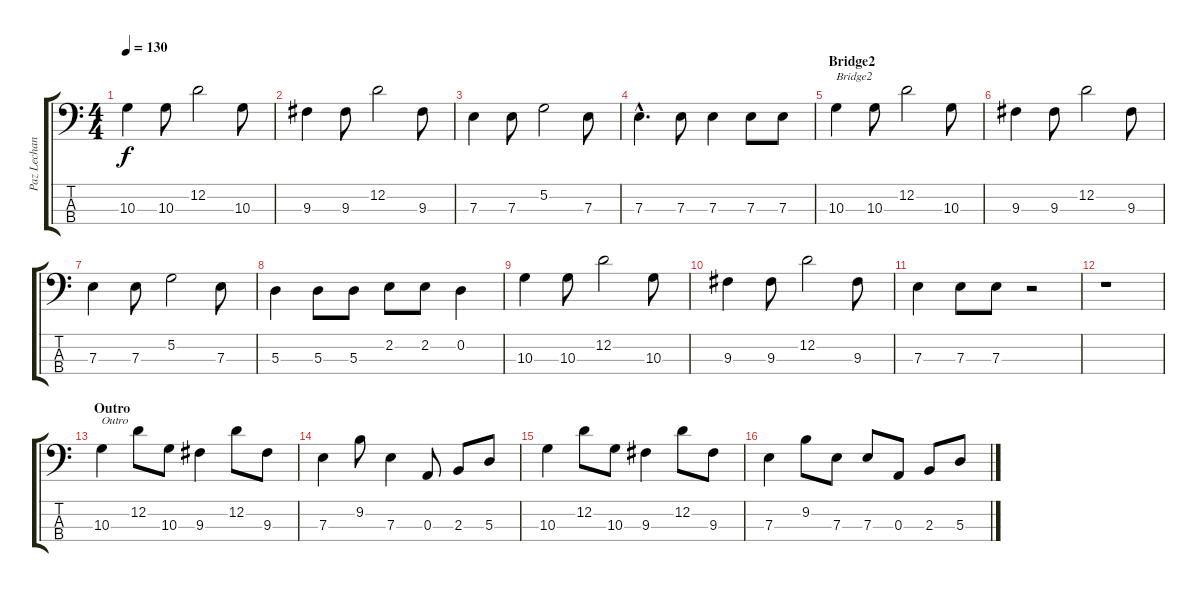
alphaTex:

\track ("Paz Lechantin" "Paz Lechan") {instrument electricbassfinger}
\staff {score tabs}
\tuning (G2 D2 A1 E1) {hide}
\ts (4 4)
\tempo 130
\clef f4
\ks c
10.3.4{dy f} 10.3.8 12.2.2 10.3.8 |
9.3.4 9.3.8 12.2.2 9.3.8 |
7.3.4 7.3.8 5.2.2 7.3.8 |
7.3{hac}.4{d} 7.3.8 7.3.4 7.3.8 7.3.8 |
\section ("" "Bridge2")
10.3.4{txt "Bridge2"} 10.3.8 12.2.2 10.3.8 |
9.3.4 9.3.8 12.2.2 9.3.8 |
7.3.4 7.3.8 5.2.2 7.3.8 |
5.3.4 5.3.8 5.3.8 2.2.8 2.2.8 0.2.4 |
10.3.4 10.3.8 12.2.2 10.3.8 |
9.3.4 9.3.8 12.2.2 9.3.8 |
7.3.4 7.3.8 7.3.8 r.2 |
r.1 |
\section ("" "Outro")
10.3.4{txt "Outro"} 12.2.8 10.3.8 9.3.4 12.2.8 9.3.8 |
7.3.4 9.2.8 7.3.4 0.3.8 2.3.8 5.3.8 |
10.3.4 12.2.8 10.3.8 9.3.4 12.2.8 9.3.8 |
7.3.4 9.2.8 7.3.8 7.3.8 0.3.8 2.3.8 5.3.8
